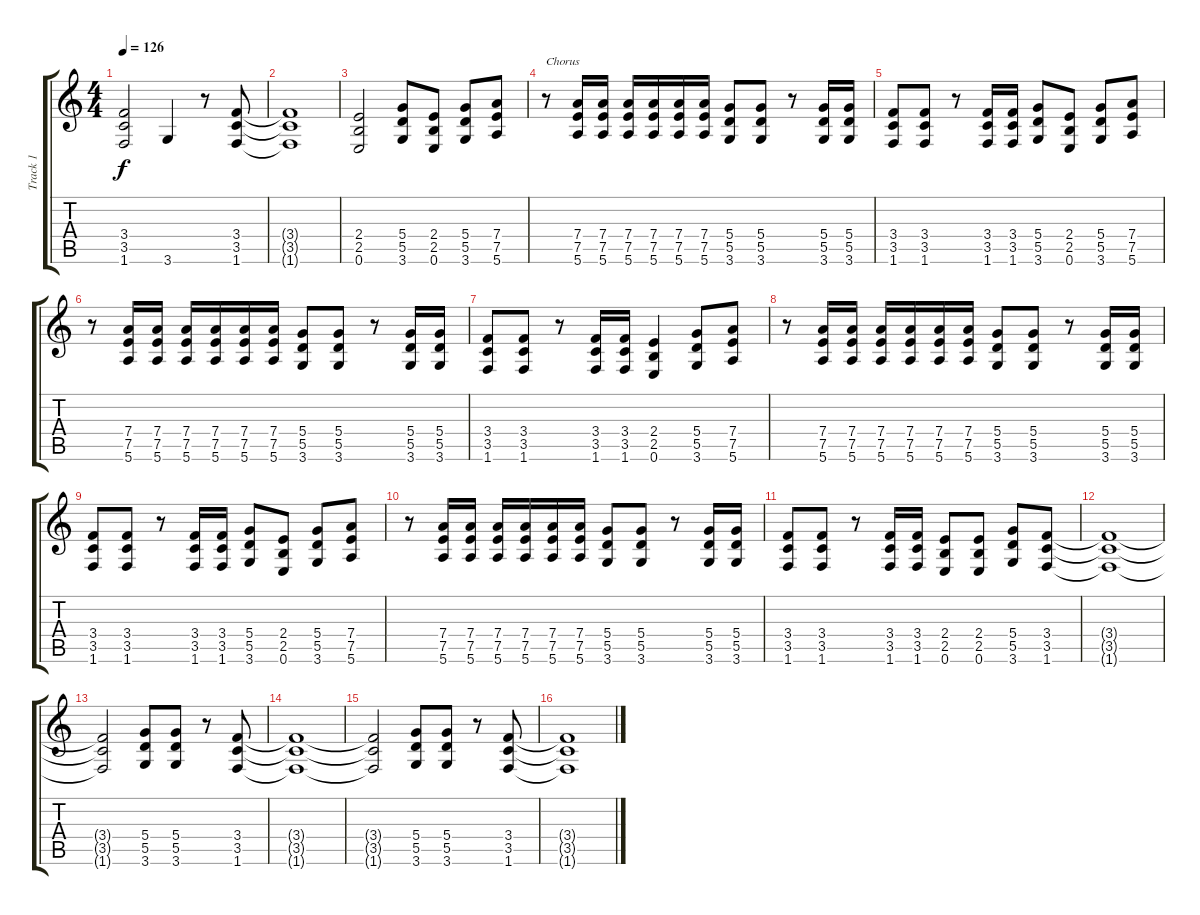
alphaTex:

\track ("Track 1" "Track 1") {instrument overdrivenguitar}
\staff {score tabs}
\tuning (E4 B3 G3 D3 A2 E2) {hide}
\ts (4 4)
\tempo 126
\clef g2
\ks c
(3.4{t} 3.5{t} 1.6{t}).2{dy f} 3.6.4 r.8 (3.4 3.5 1.6).8 |
(3.4{t} 3.5{t} 1.6{t}).1 |
(2.4 2.5 0.6).2 (5.4 5.5 3.6).8 (2.4 2.5 0.6).8 (5.4 5.5 3.6).8 (7.4 7.5 5.6).8 |
r.8{txt "Chorus"} (7.4 7.5 5.6).16 (7.4 7.5 5.6).16 (7.4 7.5 5.6).16 (7.4 7.5 5.6).16 (7.4 7.5 5.6).16 (7.4 7.5 5.6).16 (5.4 5.5 3.6).8 (5.4 5.5 3.6).8 r.8 (5.4 5.5 3.6).16 (5.4 5.5 3.6).16 |
(3.4 3.5 1.6).8 (3.4 3.5 1.6).8 r.8 (3.4 3.5 1.6).16 (3.4 3.5 1.6).16 (5.4 5.5 3.6).8 (2.4 2.5 0.6).8 (5.4 5.5 3.6).8 (7.4 7.5 5.6).8 |
r.8 (7.4 7.5 5.6).16 (7.4 7.5 5.6).16 (7.4 7.5 5.6).16 (7.4 7.5 5.6).16 (7.4 7.5 5.6).16 (7.4 7.5 5.6).16 (5.4 5.5 3.6).8 (5.4 5.5 3.6).8 r.8 (5.4 5.5 3.6).16 (5.4 5.5 3.6).16 |
(3.4 3.5 1.6).8 (3.4 3.5 1.6).8 r.8 (3.4 3.5 1.6).16 (3.4 3.5 1.6).16 (2.4 2.5 0.6).4 (5.4 5.5 3.6).8 (7.4 7.5 5.6).8 |
r.8 (7.4 7.5 5.6).16 (7.4 7.5 5.6).16 (7.4 7.5 5.6).16 (7.4 7.5 5.6).16 (7.4 7.5 5.6).16 (7.4 7.5 5.6).16 (5.4 5.5 3.6).8 (5.4 5.5 3.6).8 r.8 (5.4 5.5 3.6).16 (5.4 5.5 3.6).16 |
(3.4 3.5 1.6).8 (3.4 3.5 1.6).8 r.8 (3.4 3.5 1.6).16 (3.4 3.5 1.6).16 (5.4 5.5 3.6).8 (2.4 2.5 0.6).8 (5.4 5.5 3.6).8 (7.4 7.5 5.6).8 |
r.8 (7.4 7.5 5.6).16 (7.4 7.5 5.6).16 (7.4 7.5 5.6).16 (7.4 7.5 5.6).16 (7.4 7.5 5.6).16 (7.4 7.5 5.6).16 (5.4 5.5 3.6).8 (5.4 5.5 3.6).8 r.8 (5.4 5.5 3.6).16 (5.4 5.5 3.6).16 |
(3.4 3.5 1.6).8 (3.4 3.5 1.6).8 r.8 (3.4 3.5 1.6).16 (3.4 3.5 1.6).16 (2.4 2.5 0.6).8 (2.4 2.5 0.6).8 (5.4 5.5 3.6).8 (3.4 3.5 1.6).8 |
(3.4{t} 3.5{t} 1.6{t}).1 |
(3.4{t} 3.5{t} 1.6{t}).2 (5.4 5.5 3.6).8 (5.4 5.5 3.6).8 r.8 (3.4 3.5 1.6).8 |
(3.4{t} 3.5{t} 1.6{t}).1 |
(3.4{t} 3.5{t} 1.6{t}).2 (5.4 5.5 3.6).8 (5.4 5.5 3.6).8 r.8 (3.4 3.5 1.6).8 |
(3.4{t} 3.5{t} 1.6{t}).1
